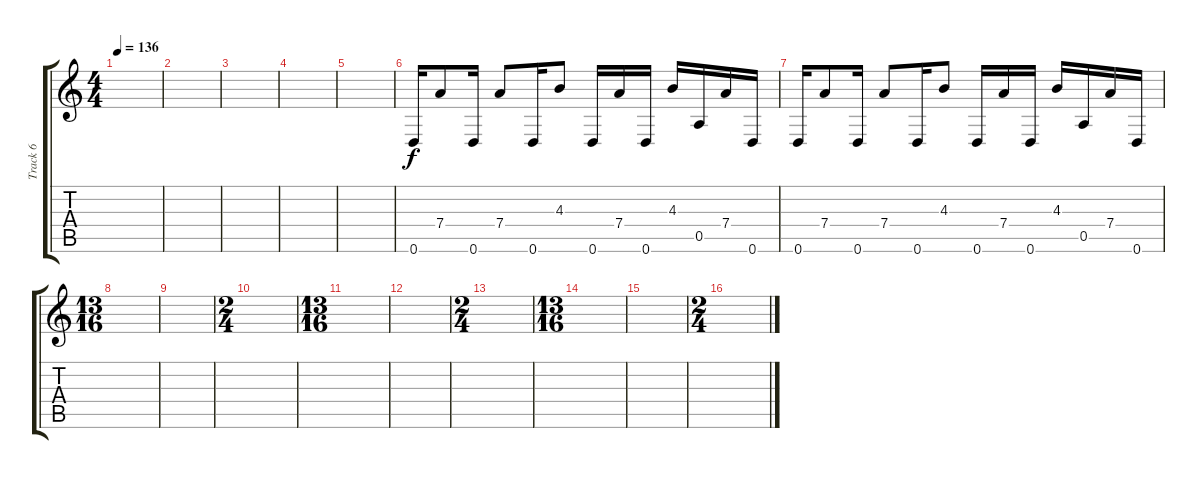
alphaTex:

\track ("Track 6" "Track 6") {instrument overdrivenguitar}
\staff {score tabs}
\tuning (E4 B3 G3 D3 A2 D2) {hide}
\ts (4 4)
\tempo 136
\clef g2
\ks c
|
|
|
|
|
0.6.16 7.4.8 0.6.16 7.4.8 0.6.16 4.3.8 0.6.16 7.4.16 0.6.16 4.3.16 0.5.16 7.4.16 0.6.16 |
0.6.16 7.4.8 0.6.16 7.4.8 0.6.16 4.3.8 0.6.16 7.4.16 0.6.16 4.3.16 0.5.16 7.4.16 0.6.16 |
\ts (13 16)
|
|
\ts (2 4)
|
\ts (13 16)
|
|
\ts (2 4)
|
\ts (13 16)
|
|
\ts (2 4)
